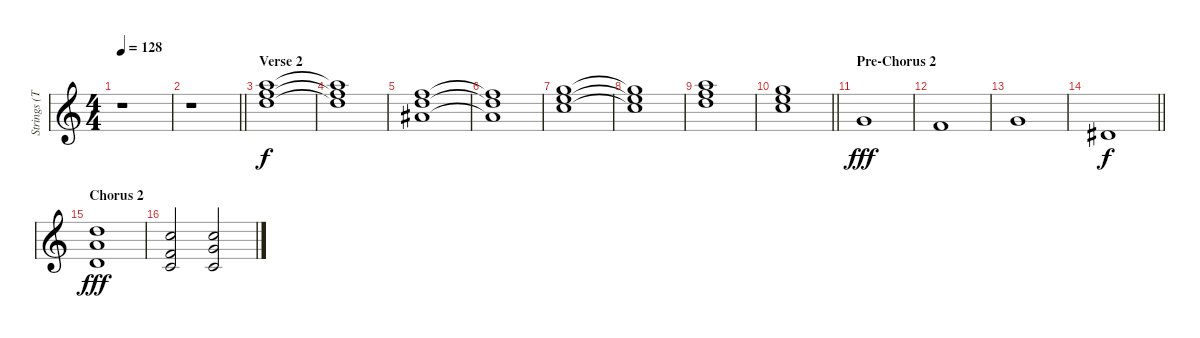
\track ("Strings (Toumas)" "Strings (T") {instrument stringensemble1}
\staff {score}
\tuning (E4 B3 G3 D3 A2 E2) {hide}
\ts (4 4)
\tempo 128
\clef g2
\ks c
r.1{dy fff} |
\barLineRight lightlight
r.1 |
\section ("" "Verse 2")
(13.1 22.2 19.3).1{dy f volume 7} |
(13.1{t} 22.2{t} 19.3{t}).1 |
(13.1 15.3 24.4).1 |
(13.1{t} 15.3{t} 24.4{t}).1 |
(8.1 17.2 24.3).1 |
(8.1{t} 17.2{t} 24.3{t}).1 |
(10.1 18.2 26.3).1 |
\barLineRight lightlight
(8.1 17.2 24.3).1 |
\section ("" "Pre-Chorus 2")
3.1.1{dy fff volume 9} |
1.1.1 |
3.1.1 |
\barLineRight lightlight
4.2.1{dy f} |
\section ("" "Chorus 2")
(5.1 3.2 19.3).1{dy fff volume 10 instrument stringensemble1} |
(1.1 1.2 17.3).2 (3.1 1.2 17.3).2
